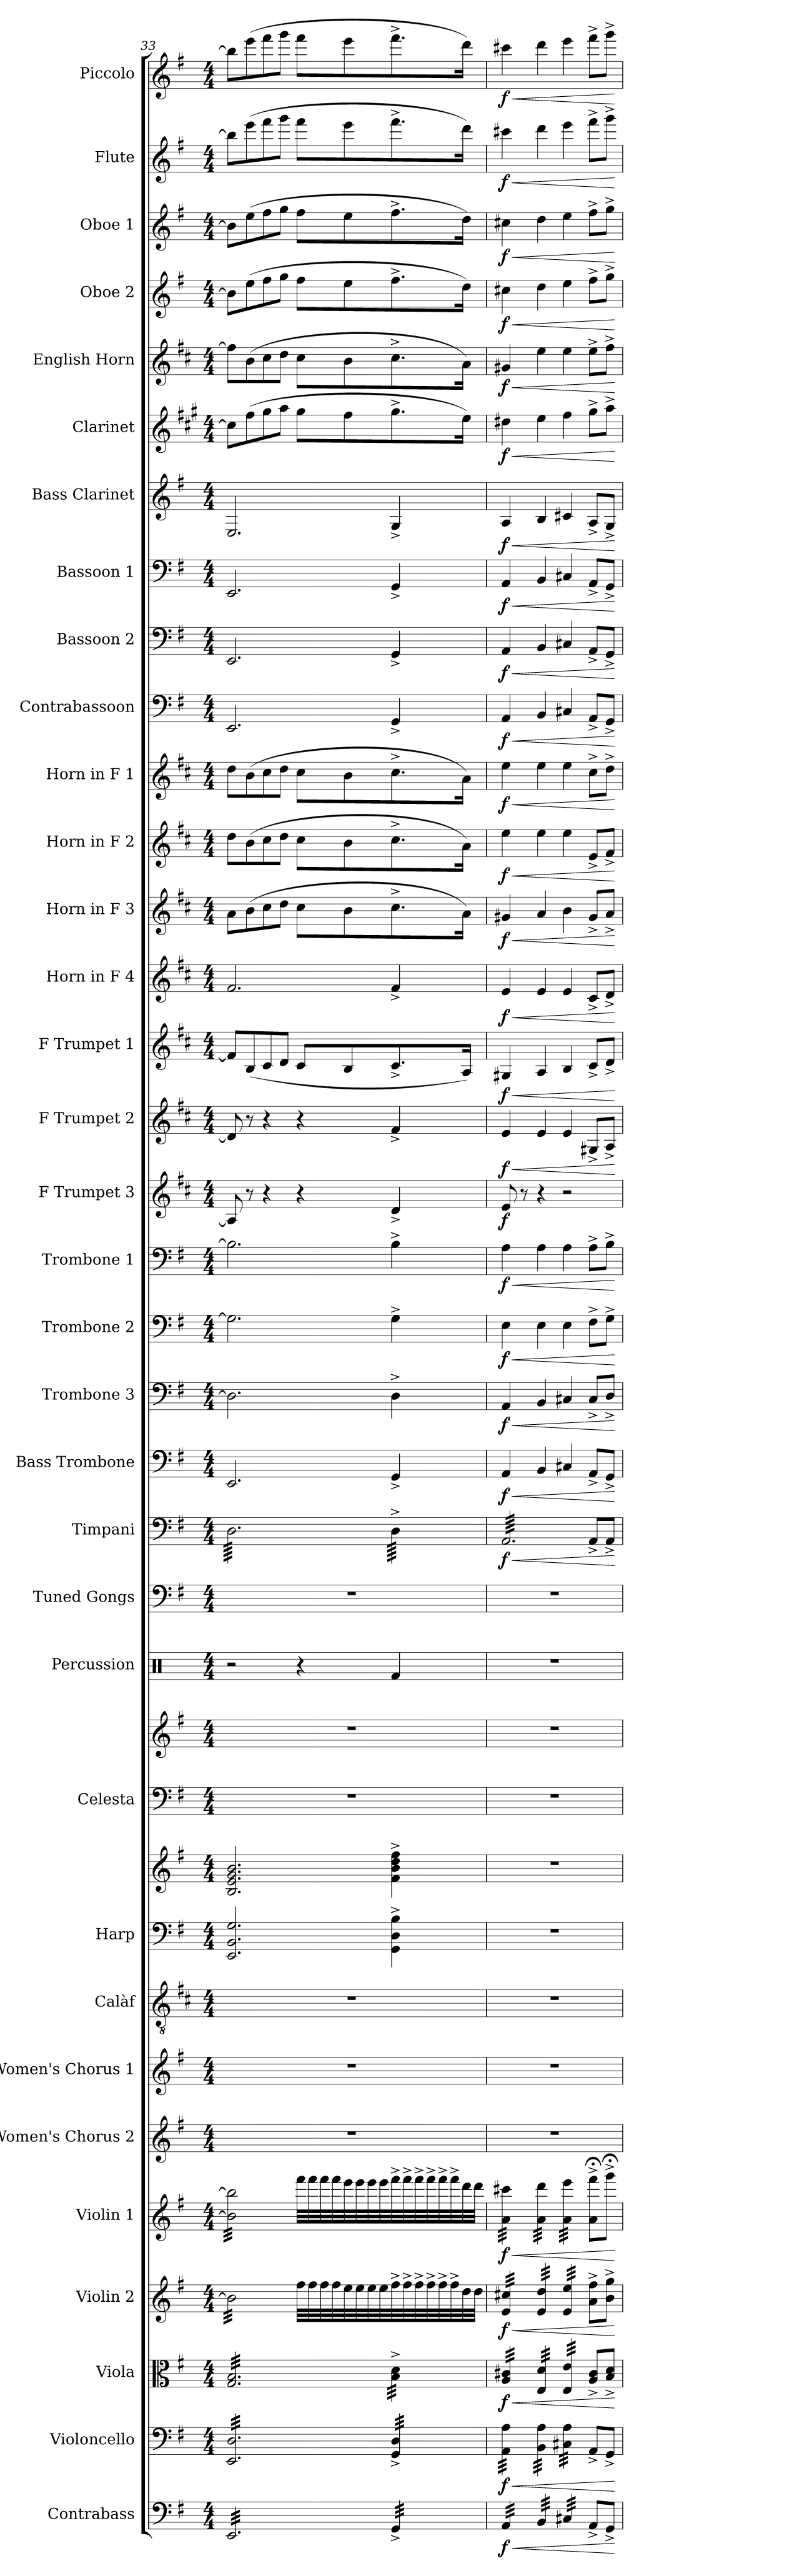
**kern	**dynam	**kern	**dynam	**kern	**dynam	**kern	**dynam	**kern	**dynam	**kern	**kern	**kern	**kern	**kern	**kern	**kern	**kern	**kern	**kern	**dynam	**kern	**dynam	**kern	**dynam	**kern	**dynam	**kern	**dynam	**kern	**dynam	**kern	**dynam	**kern	**dynam	**kern	**dynam	**kern	**dynam	**kern	**dynam	**kern	**dynam	**kern	**dynam	**kern	**dynam	**kern	**dynam	**kern	**dynam	**kern	**dynam	**kern	**dynam	**kern	**dynam	**kern	**dynam	**kern	**dynam	**kern	**dynam
*part34	*part34	*part33	*part33	*part32	*part32	*part31	*part31	*part30	*part30	*part29	*part28	*part27	*part26	*part26	*part25	*part25	*part24	*part23	*part22	*part22	*part21	*part21	*part20	*part20	*part19	*part19	*part18	*part18	*part17	*part17	*part16	*part16	*part15	*part15	*part14	*part14	*part13	*part13	*part12	*part12	*part11	*part11	*part10	*part10	*part9	*part9	*part8	*part8	*part7	*part7	*part6	*part6	*part5	*part5	*part4	*part4	*part3	*part3	*part2	*part2	*part1	*part1
*staff36	*staff36	*staff35	*staff35	*staff34	*staff34	*staff33	*staff33	*staff32	*staff32	*staff31	*staff30	*staff29	*staff28	*staff27	*staff26	*staff25	*staff24	*staff23	*staff22	*staff22	*staff21	*staff21	*staff20	*staff20	*staff19	*staff19	*staff18	*staff18	*staff17	*staff17	*staff16	*staff16	*staff15	*staff15	*staff14	*staff14	*staff13	*staff13	*staff12	*staff12	*staff11	*staff11	*staff10	*staff10	*staff9	*staff9	*staff8	*staff8	*staff7	*staff7	*staff6	*staff6	*staff5	*staff5	*staff4	*staff4	*staff3	*staff3	*staff2	*staff2	*staff1	*staff1
*I"Contrabass	*	*I"Violoncello	*	*I"Viola	*	*I"Violin 2	*	*I"Violin 1	*	*I"Women's Chorus 2	*I"Women's Chorus 1	*I"Calàf	*I"Harp	*	*I"Celesta	*	*I"Percussion	*I"Tuned Gongs	*I"Timpani	*	*I"Bass Trombone	*	*I"Trombone 3	*	*I"Trombone 2	*	*I"Trombone 1	*	*I"F Trumpet 3	*	*I"F Trumpet 2	*	*I"F Trumpet 1	*	*I"Horn in F 4	*	*I"Horn in F 3	*	*I"Horn in F 2	*	*I"Horn in F 1	*	*I"Contrabassoon	*	*I"Bassoon 2	*	*I"Bassoon 1	*	*I"Bass Clarinet	*	*I"Clarinet	*	*I"English Horn	*	*I"Oboe 2	*	*I"Oboe 1	*	*I"Flute	*	*I"Piccolo	*
*I'Cb.	*	*I'Vc.	*	*I'Vla.	*	*I'Vln. 2	*	*I'Vln. 1	*	*I'W. Ch. 2	*I'W. Ch. 1	*I'C.	*I'Hrp.	*	*I'Cel.	*	*I'Perc.	*I'Td. Gon.	*I'Timp.	*	*I'B. Tbn.	*	*I'Tbn. 3	*	*I'Tbn. 2	*	*I'Tbn. 1	*	*I'F Tpt. 3	*	*I'F Tpt. 2	*	*I'F Tpt. 1	*	*	*	*	*	*	*	*	*	*I'Cbsn.	*	*I'Bsn. 2	*	*I'Bsn. 1	*	*I'B. Cl.	*	*I'Cl.	*	*I'E. Hn.	*	*I'Ob. 2	*	*I'Ob. 1	*	*I'Fl.	*	*I'Picc.	*
*clefF4	*	*clefF4	*	*clefC3	*	*clefG2	*	*clefG2	*	*clefG2	*clefG2	*clefGv2	*clefF4	*clefG2	*clefF4	*clefG2	*clefX	*clefF4	*clefF4	*	*clefF4	*	*clefF4	*	*clefF4	*	*clefF4	*	*clefG2	*	*clefG2	*	*clefG2	*	*clefG2	*	*clefG2	*	*clefG2	*	*clefG2	*	*clefF4	*	*clefF4	*	*clefF4	*	*clefG2	*	*clefG2	*	*clefG2	*	*clefG2	*	*clefG2	*	*clefG2	*	*clefG2	*
*ITrd7c12	*	*	*	*	*	*	*	*	*	*	*	*ITrd4c7	*	*	*ITrd-7c-12	*ITrd-7c-12	*	*	*	*	*	*	*	*	*	*	*	*	*ITrd-3c-5	*	*ITrd-3c-5	*	*ITrd-3c-5	*	*ITrd4c7	*	*ITrd4c7	*	*ITrd4c7	*	*ITrd4c7	*	*ITrd7c12	*	*	*	*	*	*ITrd8c14	*	*ITrd1c2	*	*ITrd4c7	*	*	*	*	*	*	*	*ITrd-7c-12	*
*k[f#]	*	*k[f#]	*	*k[f#]	*	*k[f#]	*	*k[f#]	*	*k[f#]	*k[f#]	*k[f#]	*k[f#]	*k[f#]	*k[f#]	*k[f#]	*k[]	*k[f#]	*k[f#]	*	*k[f#]	*	*k[f#]	*	*k[f#]	*	*k[f#]	*	*k[f#]	*	*k[f#]	*	*k[f#]	*	*k[f#]	*	*k[f#]	*	*k[f#]	*	*k[f#]	*	*k[f#]	*	*k[f#]	*	*k[f#]	*	*k[f#]	*	*k[f#]	*	*k[f#]	*	*k[f#]	*	*k[f#]	*	*k[f#]	*	*k[f#]	*
*M4/4	*	*M4/4	*	*M4/4	*	*M4/4	*	*M4/4	*	*M4/4	*M4/4	*M4/4	*M4/4	*M4/4	*M4/4	*M4/4	*M4/4	*M4/4	*M4/4	*	*M4/4	*	*M4/4	*	*M4/4	*	*M4/4	*	*M4/4	*	*M4/4	*	*M4/4	*	*M4/4	*	*M4/4	*	*M4/4	*	*M4/4	*	*M4/4	*	*M4/4	*	*M4/4	*	*M4/4	*	*M4/4	*	*M4/4	*	*M4/4	*	*M4/4	*	*M4/4	*	*M4/4	*
=33	=33	=33	=33	=33	=33	=33	=33	=33	=33	=33	=33	=33	=33	=33	=33	=33	=33	=33	=33	=33	=33	=33	=33	=33	=33	=33	=33	=33	=33	=33	=33	=33	=33	=33	=33	=33	=33	=33	=33	=33	=33	=33	=33	=33	=33	=33	=33	=33	=33	=33	=33	=33	=33	=33	=33	=33	=33	=33	=33	=33	=33	=33
*tremolo	*	*	*	*	*	*	*	*	*	*	*	*	*	*	*	*	*	*	*	*	*	*	*	*	*	*	*	*	*	*	*	*	*	*	*	*	*	*	*	*	*	*	*	*	*	*	*	*	*	*	*	*	*	*	*	*	*	*	*	*	*	*
*	*	*tremolo	*	*	*	*	*	*	*	*	*	*	*	*	*	*	*	*	*	*	*	*	*	*	*	*	*	*	*	*	*	*	*	*	*	*	*	*	*	*	*	*	*	*	*	*	*	*	*	*	*	*	*	*	*	*	*	*	*	*	*	*
*	*	*	*	*tremolo	*	*	*	*	*	*	*	*	*	*	*	*	*	*	*	*	*	*	*	*	*	*	*	*	*	*	*	*	*	*	*	*	*	*	*	*	*	*	*	*	*	*	*	*	*	*	*	*	*	*	*	*	*	*	*	*	*	*
*	*	*	*	*	*	*tremolo	*	*	*	*	*	*	*	*	*	*	*	*	*	*	*	*	*	*	*	*	*	*	*	*	*	*	*	*	*	*	*	*	*	*	*	*	*	*	*	*	*	*	*	*	*	*	*	*	*	*	*	*	*	*	*	*
*	*	*	*	*	*	*	*	*tremolo	*	*	*	*	*	*	*	*	*	*	*	*	*	*	*	*	*	*	*	*	*	*	*	*	*	*	*	*	*	*	*	*	*	*	*	*	*	*	*	*	*	*	*	*	*	*	*	*	*	*	*	*	*	*
*	*	*	*	*	*	*	*	*	*	*	*	*	*	*	*	*	*	*	*tremolo	*	*	*	*	*	*	*	*	*	*	*	*	*	*	*	*	*	*	*	*	*	*	*	*	*	*	*	*	*	*	*	*	*	*	*	*	*	*	*	*	*	*	*
32EEE/LLL	.	32EE/ 32D/LLL	.	32G/ 32B/LLL	.	32b\]LLL	.	32b\] 32bb\]LLL	.	1r	1r	1r	2.EE/ 2.BB/ 2.G/	2.B/ 2.e/ 2.g/ 2.b/	1r	1r	2r	1r	64D\LLLL	.	2.EE/	.	2.D\]	.	2.G\]	.	2.B\]	.	8d/]	.	8g/]	.	8b/L]	.	2.B/	.	8d\L	.	8g\L	.	8g\L	.	2.EEE/	.	2.EE/	.	2.EE/	.	2.EE/	.	8b\L]	.	8b\L]	.	8b\L]	.	8b\L]	.	8bb\L]	.	8bbb\L]	.
.	.	.	.	.	.	.	.	.	.	.	.	.	.	.	.	.	.	.	64D\	.	.	.	.	.	.	.	.	.	.	.	.	.	.	.	.	.	.	.	.	.	.	.	.	.	.	.	.	.	.	.	.	.	.	.	.	.	.	.	.	.	.	.
32EEE/	.	32EE/ 32D/	.	32G/ 32B/	.	32b\	.	32b\ 32bb\	.	.	.	.	.	.	.	.	.	.	64D\	.	.	.	.	.	.	.	.	.	.	.	.	.	.	.	.	.	.	.	.	.	.	.	.	.	.	.	.	.	.	.	.	.	.	.	.	.	.	.	.	.	.	.
.	.	.	.	.	.	.	.	.	.	.	.	.	.	.	.	.	.	.	64D\	.	.	.	.	.	.	.	.	.	.	.	.	.	.	.	.	.	.	.	.	.	.	.	.	.	.	.	.	.	.	.	.	.	.	.	.	.	.	.	.	.	.	.
32EEE/	.	32EE/ 32D/	.	32G/ 32B/	.	32b\	.	32b\ 32bb\	.	.	.	.	.	.	.	.	.	.	64D\	.	.	.	.	.	.	.	.	.	.	.	.	.	.	.	.	.	.	.	.	.	.	.	.	.	.	.	.	.	.	.	.	.	.	.	.	.	.	.	.	.	.	.
.	.	.	.	.	.	.	.	.	.	.	.	.	.	.	.	.	.	.	64D\	.	.	.	.	.	.	.	.	.	.	.	.	.	.	.	.	.	.	.	.	.	.	.	.	.	.	.	.	.	.	.	.	.	.	.	.	.	.	.	.	.	.	.
32EEE/	.	32EE/ 32D/	.	32G/ 32B/	.	32b\	.	32b\ 32bb\	.	.	.	.	.	.	.	.	.	.	64D\	.	.	.	.	.	.	.	.	.	.	.	.	.	.	.	.	.	.	.	.	.	.	.	.	.	.	.	.	.	.	.	.	.	.	.	.	.	.	.	.	.	.	.
.	.	.	.	.	.	.	.	.	.	.	.	.	.	.	.	.	.	.	64D\	.	.	.	.	.	.	.	.	.	.	.	.	.	.	.	.	.	.	.	.	.	.	.	.	.	.	.	.	.	.	.	.	.	.	.	.	.	.	.	.	.	.	.
32EEE/	.	32EE/ 32D/	.	32G/ 32B/	.	32ee\	.	32eee\	.	.	.	.	.	.	.	.	.	.	64D\	.	.	.	.	.	.	.	.	.	8r	.	8r	.	(<8e/	.	.	.	(>8e\	.	(>8e\	.	(>8e\	.	.	.	.	.	.	.	.	.	(>8ee\	.	(>8e\	.	(>8ee\	.	(>8ee\	.	(>8eee\	.	(>8eeee\	.
.	.	.	.	.	.	.	.	.	.	.	.	.	.	.	.	.	.	.	64D\	.	.	.	.	.	.	.	.	.	.	.	.	.	.	.	.	.	.	.	.	.	.	.	.	.	.	.	.	.	.	.	.	.	.	.	.	.	.	.	.	.	.	.
32EEE/	.	32EE/ 32D/	.	32G/ 32B/	.	32ee\	.	32eee\	.	.	.	.	.	.	.	.	.	.	64D\	.	.	.	.	.	.	.	.	.	.	.	.	.	.	.	.	.	.	.	.	.	.	.	.	.	.	.	.	.	.	.	.	.	.	.	.	.	.	.	.	.	.	.
.	.	.	.	.	.	.	.	.	.	.	.	.	.	.	.	.	.	.	64D\	.	.	.	.	.	.	.	.	.	.	.	.	.	.	.	.	.	.	.	.	.	.	.	.	.	.	.	.	.	.	.	.	.	.	.	.	.	.	.	.	.	.	.
32EEE/	.	32EE/ 32D/	.	32G/ 32B/	.	32ee\	.	32eee\	.	.	.	.	.	.	.	.	.	.	64D\	.	.	.	.	.	.	.	.	.	.	.	.	.	.	.	.	.	.	.	.	.	.	.	.	.	.	.	.	.	.	.	.	.	.	.	.	.	.	.	.	.	.	.
.	.	.	.	.	.	.	.	.	.	.	.	.	.	.	.	.	.	.	64D\	.	.	.	.	.	.	.	.	.	.	.	.	.	.	.	.	.	.	.	.	.	.	.	.	.	.	.	.	.	.	.	.	.	.	.	.	.	.	.	.	.	.	.
32EEE/	.	32EE/ 32D/	.	32G/ 32B/	.	32ee\	.	32eee\	.	.	.	.	.	.	.	.	.	.	64D\	.	.	.	.	.	.	.	.	.	.	.	.	.	.	.	.	.	.	.	.	.	.	.	.	.	.	.	.	.	.	.	.	.	.	.	.	.	.	.	.	.	.	.
.	.	.	.	.	.	.	.	.	.	.	.	.	.	.	.	.	.	.	64D\	.	.	.	.	.	.	.	.	.	.	.	.	.	.	.	.	.	.	.	.	.	.	.	.	.	.	.	.	.	.	.	.	.	.	.	.	.	.	.	.	.	.	.
32EEE/	.	32EE/ 32D/	.	32G/ 32B/	.	32ff#\	.	32fff#\	.	.	.	.	.	.	.	.	.	.	64D\	.	.	.	.	.	.	.	.	.	4r	.	4r	.	8f#/	.	.	.	8f#\	.	8f#\	.	8f#\	.	.	.	.	.	.	.	.	.	8ff#\	.	8f#\	.	8ff#\	.	8ff#\	.	8fff#\	.	8ffff#\	.
.	.	.	.	.	.	.	.	.	.	.	.	.	.	.	.	.	.	.	64D\	.	.	.	.	.	.	.	.	.	.	.	.	.	.	.	.	.	.	.	.	.	.	.	.	.	.	.	.	.	.	.	.	.	.	.	.	.	.	.	.	.	.	.
32EEE/	.	32EE/ 32D/	.	32G/ 32B/	.	32ff#\	.	32fff#\	.	.	.	.	.	.	.	.	.	.	64D\	.	.	.	.	.	.	.	.	.	.	.	.	.	.	.	.	.	.	.	.	.	.	.	.	.	.	.	.	.	.	.	.	.	.	.	.	.	.	.	.	.	.	.
.	.	.	.	.	.	.	.	.	.	.	.	.	.	.	.	.	.	.	64D\	.	.	.	.	.	.	.	.	.	.	.	.	.	.	.	.	.	.	.	.	.	.	.	.	.	.	.	.	.	.	.	.	.	.	.	.	.	.	.	.	.	.	.
32EEE/	.	32EE/ 32D/	.	32G/ 32B/	.	32ff#\	.	32fff#\	.	.	.	.	.	.	.	.	.	.	64D\	.	.	.	.	.	.	.	.	.	.	.	.	.	.	.	.	.	.	.	.	.	.	.	.	.	.	.	.	.	.	.	.	.	.	.	.	.	.	.	.	.	.	.
.	.	.	.	.	.	.	.	.	.	.	.	.	.	.	.	.	.	.	64D\	.	.	.	.	.	.	.	.	.	.	.	.	.	.	.	.	.	.	.	.	.	.	.	.	.	.	.	.	.	.	.	.	.	.	.	.	.	.	.	.	.	.	.
32EEE/	.	32EE/ 32D/	.	32G/ 32B/	.	32ff#\	.	32fff#\	.	.	.	.	.	.	.	.	.	.	64D\	.	.	.	.	.	.	.	.	.	.	.	.	.	.	.	.	.	.	.	.	.	.	.	.	.	.	.	.	.	.	.	.	.	.	.	.	.	.	.	.	.	.	.
.	.	.	.	.	.	.	.	.	.	.	.	.	.	.	.	.	.	.	64D\	.	.	.	.	.	.	.	.	.	.	.	.	.	.	.	.	.	.	.	.	.	.	.	.	.	.	.	.	.	.	.	.	.	.	.	.	.	.	.	.	.	.	.
32EEE/	.	32EE/ 32D/	.	32G/ 32B/	.	32gg\	.	32ggg\	.	.	.	.	.	.	.	.	.	.	64D\	.	.	.	.	.	.	.	.	.	.	.	.	.	8g/J	.	.	.	8g\J	.	8g\J	.	8g\J	.	.	.	.	.	.	.	.	.	8gg\J	.	8g\J	.	8gg\J	.	8gg\J	.	8ggg\J	.	8gggg\J	.
.	.	.	.	.	.	.	.	.	.	.	.	.	.	.	.	.	.	.	64D\	.	.	.	.	.	.	.	.	.	.	.	.	.	.	.	.	.	.	.	.	.	.	.	.	.	.	.	.	.	.	.	.	.	.	.	.	.	.	.	.	.	.	.
32EEE/	.	32EE/ 32D/	.	32G/ 32B/	.	32gg\	.	32ggg\	.	.	.	.	.	.	.	.	.	.	64D\	.	.	.	.	.	.	.	.	.	.	.	.	.	.	.	.	.	.	.	.	.	.	.	.	.	.	.	.	.	.	.	.	.	.	.	.	.	.	.	.	.	.	.
.	.	.	.	.	.	.	.	.	.	.	.	.	.	.	.	.	.	.	64D\	.	.	.	.	.	.	.	.	.	.	.	.	.	.	.	.	.	.	.	.	.	.	.	.	.	.	.	.	.	.	.	.	.	.	.	.	.	.	.	.	.	.	.
32EEE/	.	32EE/ 32D/	.	32G/ 32B/	.	32gg\	.	32ggg\	.	.	.	.	.	.	.	.	.	.	64D\	.	.	.	.	.	.	.	.	.	.	.	.	.	.	.	.	.	.	.	.	.	.	.	.	.	.	.	.	.	.	.	.	.	.	.	.	.	.	.	.	.	.	.
.	.	.	.	.	.	.	.	.	.	.	.	.	.	.	.	.	.	.	64D\	.	.	.	.	.	.	.	.	.	.	.	.	.	.	.	.	.	.	.	.	.	.	.	.	.	.	.	.	.	.	.	.	.	.	.	.	.	.	.	.	.	.	.
32EEE/	.	32EE/ 32D/	.	32G/ 32B/	.	32gg\JJJ	.	32ggg\JJJ	.	.	.	.	.	.	.	.	.	.	64D\	.	.	.	.	.	.	.	.	.	.	.	.	.	.	.	.	.	.	.	.	.	.	.	.	.	.	.	.	.	.	.	.	.	.	.	.	.	.	.	.	.	.	.
.	.	.	.	.	.	.	.	.	.	.	.	.	.	.	.	.	.	.	64D\	.	.	.	.	.	.	.	.	.	.	.	.	.	.	.	.	.	.	.	.	.	.	.	.	.	.	.	.	.	.	.	.	.	.	.	.	.	.	.	.	.	.	.
32EEE/	.	32EE/ 32D/	.	32G/ 32B/	.	32ff#\LLL	.	32fff#\LLL	.	.	.	.	.	.	.	.	4r	.	64D\	.	.	.	.	.	.	.	.	.	4r	.	4r	.	8f#/L	.	.	.	8f#\L	.	8f#\L	.	8f#\L	.	.	.	.	.	.	.	.	.	8ff#\L	.	8f#\L	.	8ff#\L	.	8ff#\L	.	8fff#\L	.	8ffff#\L	.
.	.	.	.	.	.	.	.	.	.	.	.	.	.	.	.	.	.	.	64D\	.	.	.	.	.	.	.	.	.	.	.	.	.	.	.	.	.	.	.	.	.	.	.	.	.	.	.	.	.	.	.	.	.	.	.	.	.	.	.	.	.	.	.
32EEE/	.	32EE/ 32D/	.	32G/ 32B/	.	32ff#\	.	32fff#\	.	.	.	.	.	.	.	.	.	.	64D\	.	.	.	.	.	.	.	.	.	.	.	.	.	.	.	.	.	.	.	.	.	.	.	.	.	.	.	.	.	.	.	.	.	.	.	.	.	.	.	.	.	.	.
.	.	.	.	.	.	.	.	.	.	.	.	.	.	.	.	.	.	.	64D\	.	.	.	.	.	.	.	.	.	.	.	.	.	.	.	.	.	.	.	.	.	.	.	.	.	.	.	.	.	.	.	.	.	.	.	.	.	.	.	.	.	.	.
32EEE/	.	32EE/ 32D/	.	32G/ 32B/	.	32ff#\	.	32fff#\	.	.	.	.	.	.	.	.	.	.	64D\	.	.	.	.	.	.	.	.	.	.	.	.	.	.	.	.	.	.	.	.	.	.	.	.	.	.	.	.	.	.	.	.	.	.	.	.	.	.	.	.	.	.	.
.	.	.	.	.	.	.	.	.	.	.	.	.	.	.	.	.	.	.	64D\	.	.	.	.	.	.	.	.	.	.	.	.	.	.	.	.	.	.	.	.	.	.	.	.	.	.	.	.	.	.	.	.	.	.	.	.	.	.	.	.	.	.	.
32EEE/	.	32EE/ 32D/	.	32G/ 32B/	.	32ff#\	.	32fff#\	.	.	.	.	.	.	.	.	.	.	64D\	.	.	.	.	.	.	.	.	.	.	.	.	.	.	.	.	.	.	.	.	.	.	.	.	.	.	.	.	.	.	.	.	.	.	.	.	.	.	.	.	.	.	.
.	.	.	.	.	.	.	.	.	.	.	.	.	.	.	.	.	.	.	64D\	.	.	.	.	.	.	.	.	.	.	.	.	.	.	.	.	.	.	.	.	.	.	.	.	.	.	.	.	.	.	.	.	.	.	.	.	.	.	.	.	.	.	.
32EEE/	.	32EE/ 32D/	.	32G/ 32B/	.	32ee\	.	32eee\	.	.	.	.	.	.	.	.	.	.	64D\	.	.	.	.	.	.	.	.	.	.	.	.	.	8e/	.	.	.	8e\	.	8e\	.	8e\	.	.	.	.	.	.	.	.	.	8ee\	.	8e\	.	8ee\	.	8ee\	.	8eee\	.	8eeee\	.
.	.	.	.	.	.	.	.	.	.	.	.	.	.	.	.	.	.	.	64D\	.	.	.	.	.	.	.	.	.	.	.	.	.	.	.	.	.	.	.	.	.	.	.	.	.	.	.	.	.	.	.	.	.	.	.	.	.	.	.	.	.	.	.
32EEE/	.	32EE/ 32D/	.	32G/ 32B/	.	32ee\	.	32eee\	.	.	.	.	.	.	.	.	.	.	64D\	.	.	.	.	.	.	.	.	.	.	.	.	.	.	.	.	.	.	.	.	.	.	.	.	.	.	.	.	.	.	.	.	.	.	.	.	.	.	.	.	.	.	.
.	.	.	.	.	.	.	.	.	.	.	.	.	.	.	.	.	.	.	64D\	.	.	.	.	.	.	.	.	.	.	.	.	.	.	.	.	.	.	.	.	.	.	.	.	.	.	.	.	.	.	.	.	.	.	.	.	.	.	.	.	.	.	.
32EEE/	.	32EE/ 32D/	.	32G/ 32B/	.	32ee\	.	32eee\	.	.	.	.	.	.	.	.	.	.	64D\	.	.	.	.	.	.	.	.	.	.	.	.	.	.	.	.	.	.	.	.	.	.	.	.	.	.	.	.	.	.	.	.	.	.	.	.	.	.	.	.	.	.	.
.	.	.	.	.	.	.	.	.	.	.	.	.	.	.	.	.	.	.	64D\	.	.	.	.	.	.	.	.	.	.	.	.	.	.	.	.	.	.	.	.	.	.	.	.	.	.	.	.	.	.	.	.	.	.	.	.	.	.	.	.	.	.	.
32EEE/JJJ	.	32EE/ 32D/JJJ	.	32G/ 32B/JJJ	.	32ee\	.	32eee\	.	.	.	.	.	.	.	.	.	.	64D\	.	.	.	.	.	.	.	.	.	.	.	.	.	.	.	.	.	.	.	.	.	.	.	.	.	.	.	.	.	.	.	.	.	.	.	.	.	.	.	.	.	.	.
.	.	.	.	.	.	.	.	.	.	.	.	.	.	.	.	.	.	.	64D\JJJJ	.	.	.	.	.	.	.	.	.	.	.	.	.	.	.	.	.	.	.	.	.	.	.	.	.	.	.	.	.	.	.	.	.	.	.	.	.	.	.	.	.	.	.
32GGG^/LLL	.	32GG/^ 32D/^LLL	.	32B\^ 32d\^LLL	.	32ff#^\LLL	.	32fff#^\LLL	.	.	.	.	4GG\^ 4D\^ 4B\^	4f#\^ 4b\^ 4dd\^ 4ff#\^	.	.	4Rf/	.	64D^\LLLL	.	4GG^/	.	4D^\	.	4G^\	.	4B^\	.	4g^/	.	4b^/	.	8.f#^/	.	4B^/	.	8.f#^\	.	8.f#^\	.	8.f#^\	.	4GGG^/	.	4GG^/	.	4GG^/	.	4GG^/	.	8.ff#^\	.	8.f#^\	.	8.ff#^\	.	8.ff#^\	.	8.fff#^\	.	8.ffff#^\	.
.	.	.	.	.	.	.	.	.	.	.	.	.	.	.	.	.	.	.	64D^\	.	.	.	.	.	.	.	.	.	.	.	.	.	.	.	.	.	.	.	.	.	.	.	.	.	.	.	.	.	.	.	.	.	.	.	.	.	.	.	.	.	.	.
32GGG^/	.	32GG/^ 32D/^	.	32B\^ 32d\^	.	32ff#^\	.	32fff#^\	.	.	.	.	.	.	.	.	.	.	64D^\	.	.	.	.	.	.	.	.	.	.	.	.	.	.	.	.	.	.	.	.	.	.	.	.	.	.	.	.	.	.	.	.	.	.	.	.	.	.	.	.	.	.	.
.	.	.	.	.	.	.	.	.	.	.	.	.	.	.	.	.	.	.	64D^\	.	.	.	.	.	.	.	.	.	.	.	.	.	.	.	.	.	.	.	.	.	.	.	.	.	.	.	.	.	.	.	.	.	.	.	.	.	.	.	.	.	.	.
32GGG^/	.	32GG/^ 32D/^	.	32B\^ 32d\^	.	32ff#^\	.	32fff#^\	.	.	.	.	.	.	.	.	.	.	64D^\	.	.	.	.	.	.	.	.	.	.	.	.	.	.	.	.	.	.	.	.	.	.	.	.	.	.	.	.	.	.	.	.	.	.	.	.	.	.	.	.	.	.	.
.	.	.	.	.	.	.	.	.	.	.	.	.	.	.	.	.	.	.	64D^\	.	.	.	.	.	.	.	.	.	.	.	.	.	.	.	.	.	.	.	.	.	.	.	.	.	.	.	.	.	.	.	.	.	.	.	.	.	.	.	.	.	.	.
32GGG^/	.	32GG/^ 32D/^	.	32B\^ 32d\^	.	32ff#^\	.	32fff#^\	.	.	.	.	.	.	.	.	.	.	64D^\	.	.	.	.	.	.	.	.	.	.	.	.	.	.	.	.	.	.	.	.	.	.	.	.	.	.	.	.	.	.	.	.	.	.	.	.	.	.	.	.	.	.	.
.	.	.	.	.	.	.	.	.	.	.	.	.	.	.	.	.	.	.	64D^\	.	.	.	.	.	.	.	.	.	.	.	.	.	.	.	.	.	.	.	.	.	.	.	.	.	.	.	.	.	.	.	.	.	.	.	.	.	.	.	.	.	.	.
32GGG^/	.	32GG/^ 32D/^	.	32B\^ 32d\^	.	32ff#^\	.	32fff#^\	.	.	.	.	.	.	.	.	.	.	64D^\	.	.	.	.	.	.	.	.	.	.	.	.	.	.	.	.	.	.	.	.	.	.	.	.	.	.	.	.	.	.	.	.	.	.	.	.	.	.	.	.	.	.	.
.	.	.	.	.	.	.	.	.	.	.	.	.	.	.	.	.	.	.	64D^\	.	.	.	.	.	.	.	.	.	.	.	.	.	.	.	.	.	.	.	.	.	.	.	.	.	.	.	.	.	.	.	.	.	.	.	.	.	.	.	.	.	.	.
32GGG^/	.	32GG/^ 32D/^	.	32B\^ 32d\^	.	32ff#^\JJJ	.	32fff#^\JJJ	.	.	.	.	.	.	.	.	.	.	64D^\	.	.	.	.	.	.	.	.	.	.	.	.	.	.	.	.	.	.	.	.	.	.	.	.	.	.	.	.	.	.	.	.	.	.	.	.	.	.	.	.	.	.	.
.	.	.	.	.	.	.	.	.	.	.	.	.	.	.	.	.	.	.	64D^\	.	.	.	.	.	.	.	.	.	.	.	.	.	.	.	.	.	.	.	.	.	.	.	.	.	.	.	.	.	.	.	.	.	.	.	.	.	.	.	.	.	.	.
32GGG^/	.	32GG/^ 32D/^	.	32B\^ 32d\^	.	32dd\	.	32ddd\	.	.	.	.	.	.	.	.	.	.	64D^\	.	.	.	.	.	.	.	.	.	.	.	.	.	16d/Jk)	.	.	.	16d\Jk)	.	16d\Jk)	.	16d\Jk)	.	.	.	.	.	.	.	.	.	16dd\Jk)	.	16d\Jk)	.	16dd\Jk)	.	16dd\Jk)	.	16ddd\Jk)	.	16dddd\Jk)	.
.	.	.	.	.	.	.	.	.	.	.	.	.	.	.	.	.	.	.	64D^\	.	.	.	.	.	.	.	.	.	.	.	.	.	.	.	.	.	.	.	.	.	.	.	.	.	.	.	.	.	.	.	.	.	.	.	.	.	.	.	.	.	.	.
32GGG^/JJJ	.	32GG/^ 32D/^JJJ	.	32B\^ 32d\^JJJ	.	32dd\JJJ	.	32ddd\JJJ	.	.	.	.	.	.	.	.	.	.	64D^\	.	.	.	.	.	.	.	.	.	.	.	.	.	.	.	.	.	.	.	.	.	.	.	.	.	.	.	.	.	.	.	.	.	.	.	.	.	.	.	.	.	.	.
.	.	.	.	.	.	.	.	.	.	.	.	.	.	.	.	.	.	.	64D^\JJJJ	.	.	.	.	.	.	.	.	.	.	.	.	.	.	.	.	.	.	.	.	.	.	.	.	.	.	.	.	.	.	.	.	.	.	.	.	.	.	.	.	.	.	.
=34	=34	=34	=34	=34	=34	=34	=34	=34	=34	=34	=34	=34	=34	=34	=34	=34	=34	=34	=34	=34	=34	=34	=34	=34	=34	=34	=34	=34	=34	=34	=34	=34	=34	=34	=34	=34	=34	=34	=34	=34	=34	=34	=34	=34	=34	=34	=34	=34	=34	=34	=34	=34	=34	=34	=34	=34	=34	=34	=34	=34	=34	=34
!	!LO:HP:b	!	!LO:HP:b	!	!LO:HP:b	!	!LO:HP:b	!	!LO:HP:b	!	!	!	!	!	!	!	!	!	!	!LO:HP:b	!	!LO:HP:b	!	!LO:HP:b	!	!LO:HP:b	!	!LO:HP:b	!	!	!	!LO:HP:b	!	!LO:HP:b	!	!LO:HP:b	!	!LO:HP:b	!	!LO:HP:b	!	!LO:HP:b	!	!LO:HP:b	!	!LO:HP:b	!	!LO:HP:b	!	!LO:HP:b	!	!LO:HP:b	!	!LO:HP:b	!	!LO:HP:b	!	!LO:HP:b	!	!LO:HP:b	!	!LO:HP:b
!	!LO:DY:n=1:b	!	!LO:DY:n=1:b	!	!LO:DY:n=1:b	!	!LO:DY:n=1:b	!	!LO:DY:n=1:b	!	!	!	!	!	!	!	!	!	!	!LO:DY:n=1:b	!	!LO:DY:n=1:b	!	!LO:DY:n=1:b	!	!LO:DY:n=1:b	!	!LO:DY:n=1:b	!	!LO:DY:b	!	!LO:DY:n=1:b	!	!LO:DY:n=1:b	!	!LO:DY:n=1:b	!	!LO:DY:n=1:b	!	!LO:DY:n=1:b	!	!LO:DY:n=1:b	!	!LO:DY:n=1:b	!	!LO:DY:n=1:b	!	!LO:DY:n=1:b	!	!LO:DY:n=1:b	!	!LO:DY:n=1:b	!	!LO:DY:n=1:b	!	!LO:DY:n=1:b	!	!LO:DY:n=1:b	!	!LO:DY:n=1:b	!	!LO:DY:n=1:b
32AAA/LLL	< f	32AA\ 32A\LLL	< f	32A/ 32c#X/LLL	< f	32e/ 32cc#X/LLL	< f	32a\ 32ccc#X\LLL	< f	1r	1r	1r	1r	1r	1r	1r	1r	1r	64AA/LLLL	< f	4AA/	< f	4AA/	< f	4E\	< f	4A\	< f	8a/	f	4a/	< f	4c#X/	< f	4A/	< f	4c#X/	< f	4a\	< f	4a\	< f	4AAA/	< f	4AA/	< f	4AA/	< f	4AA/	< f	4cc#X\	< f	4c#X/	< f	4cc#X\	< f	4cc#X\	< f	4ccc#X\	< f	4cccc#X\	< f
.	.	.	.	.	.	.	.	.	.	.	.	.	.	.	.	.	.	.	64AA/	.	.	.	.	.	.	.	.	.	.	.	.	.	.	.	.	.	.	.	.	.	.	.	.	.	.	.	.	.	.	.	.	.	.	.	.	.	.	.	.	.	.	.
32AAA/	.	32AA\ 32A\	.	32A/ 32c#X/	.	32e/ 32cc#X/	.	32a\ 32ccc#X\	.	.	.	.	.	.	.	.	.	.	64AA/	.	.	.	.	.	.	.	.	.	.	.	.	.	.	.	.	.	.	.	.	.	.	.	.	.	.	.	.	.	.	.	.	.	.	.	.	.	.	.	.	.	.	.
.	.	.	.	.	.	.	.	.	.	.	.	.	.	.	.	.	.	.	64AA/	.	.	.	.	.	.	.	.	.	.	.	.	.	.	.	.	.	.	.	.	.	.	.	.	.	.	.	.	.	.	.	.	.	.	.	.	.	.	.	.	.	.	.
32AAA/	.	32AA\ 32A\	.	32A/ 32c#X/	.	32e/ 32cc#X/	.	32a\ 32ccc#X\	.	.	.	.	.	.	.	.	.	.	64AA/	.	.	.	.	.	.	.	.	.	.	.	.	.	.	.	.	.	.	.	.	.	.	.	.	.	.	.	.	.	.	.	.	.	.	.	.	.	.	.	.	.	.	.
.	.	.	.	.	.	.	.	.	.	.	.	.	.	.	.	.	.	.	64AA/	.	.	.	.	.	.	.	.	.	.	.	.	.	.	.	.	.	.	.	.	.	.	.	.	.	.	.	.	.	.	.	.	.	.	.	.	.	.	.	.	.	.	.
32AAA/	.	32AA\ 32A\	.	32A/ 32c#X/	.	32e/ 32cc#X/	.	32a\ 32ccc#X\	.	.	.	.	.	.	.	.	.	.	64AA/	.	.	.	.	.	.	.	.	.	.	.	.	.	.	.	.	.	.	.	.	.	.	.	.	.	.	.	.	.	.	.	.	.	.	.	.	.	.	.	.	.	.	.
.	.	.	.	.	.	.	.	.	.	.	.	.	.	.	.	.	.	.	64AA/	.	.	.	.	.	.	.	.	.	.	.	.	.	.	.	.	.	.	.	.	.	.	.	.	.	.	.	.	.	.	.	.	.	.	.	.	.	.	.	.	.	.	.
32AAA/	.	32AA\ 32A\	.	32A/ 32c#X/	.	32e/ 32cc#X/	.	32a\ 32ccc#X\	.	.	.	.	.	.	.	.	.	.	64AA/	.	.	.	.	.	.	.	.	.	8r	.	.	.	.	.	.	.	.	.	.	.	.	.	.	.	.	.	.	.	.	.	.	.	.	.	.	.	.	.	.	.	.	.
.	.	.	.	.	.	.	.	.	.	.	.	.	.	.	.	.	.	.	64AA/	.	.	.	.	.	.	.	.	.	.	.	.	.	.	.	.	.	.	.	.	.	.	.	.	.	.	.	.	.	.	.	.	.	.	.	.	.	.	.	.	.	.	.
32AAA/	.	32AA\ 32A\	.	32A/ 32c#X/	.	32e/ 32cc#X/	.	32a\ 32ccc#X\	.	.	.	.	.	.	.	.	.	.	64AA/	.	.	.	.	.	.	.	.	.	.	.	.	.	.	.	.	.	.	.	.	.	.	.	.	.	.	.	.	.	.	.	.	.	.	.	.	.	.	.	.	.	.	.
.	.	.	.	.	.	.	.	.	.	.	.	.	.	.	.	.	.	.	64AA/	.	.	.	.	.	.	.	.	.	.	.	.	.	.	.	.	.	.	.	.	.	.	.	.	.	.	.	.	.	.	.	.	.	.	.	.	.	.	.	.	.	.	.
32AAA/	.	32AA\ 32A\	.	32A/ 32c#X/	.	32e/ 32cc#X/	.	32a\ 32ccc#X\	.	.	.	.	.	.	.	.	.	.	64AA/	.	.	.	.	.	.	.	.	.	.	.	.	.	.	.	.	.	.	.	.	.	.	.	.	.	.	.	.	.	.	.	.	.	.	.	.	.	.	.	.	.	.	.
.	.	.	.	.	.	.	.	.	.	.	.	.	.	.	.	.	.	.	64AA/	.	.	.	.	.	.	.	.	.	.	.	.	.	.	.	.	.	.	.	.	.	.	.	.	.	.	.	.	.	.	.	.	.	.	.	.	.	.	.	.	.	.	.
32AAA/JJJ	.	32AA\ 32A\JJJ	.	32A/ 32c#X/JJJ	.	32e/ 32cc#X/JJJ	.	32a\ 32ccc#X\JJJ	.	.	.	.	.	.	.	.	.	.	64AA/	.	.	.	.	.	.	.	.	.	.	.	.	.	.	.	.	.	.	.	.	.	.	.	.	.	.	.	.	.	.	.	.	.	.	.	.	.	.	.	.	.	.	.
.	.	.	.	.	.	.	.	.	.	.	.	.	.	.	.	.	.	.	64AA/	.	.	.	.	.	.	.	.	.	.	.	.	.	.	.	.	.	.	.	.	.	.	.	.	.	.	.	.	.	.	.	.	.	.	.	.	.	.	.	.	.	.	.
32BBB/LLL	.	32BB\ 32A\LLL	.	32E/ 32d/LLL	.	32e/ 32dd/LLL	.	32a\ 32ddd\LLL	.	.	.	.	.	.	.	.	.	.	64AA/	.	4BB/	.	4BB/	.	4E\	.	4A\	.	4r	.	4a/	.	4d/	.	4A/	.	4d/	.	4a\	.	4a\	.	4BBB/	.	4BB/	.	4BB/	.	4BB/	.	4dd\	.	4a\	.	4dd\	.	4dd\	.	4ddd\	.	4dddd\	.
.	.	.	.	.	.	.	.	.	.	.	.	.	.	.	.	.	.	.	64AA/	.	.	.	.	.	.	.	.	.	.	.	.	.	.	.	.	.	.	.	.	.	.	.	.	.	.	.	.	.	.	.	.	.	.	.	.	.	.	.	.	.	.	.
32BBB/	.	32BB\ 32A\	.	32E/ 32d/	.	32e/ 32dd/	.	32a\ 32ddd\	.	.	.	.	.	.	.	.	.	.	64AA/	.	.	.	.	.	.	.	.	.	.	.	.	.	.	.	.	.	.	.	.	.	.	.	.	.	.	.	.	.	.	.	.	.	.	.	.	.	.	.	.	.	.	.
.	.	.	.	.	.	.	.	.	.	.	.	.	.	.	.	.	.	.	64AA/	.	.	.	.	.	.	.	.	.	.	.	.	.	.	.	.	.	.	.	.	.	.	.	.	.	.	.	.	.	.	.	.	.	.	.	.	.	.	.	.	.	.	.
32BBB/	.	32BB\ 32A\	.	32E/ 32d/	.	32e/ 32dd/	.	32a\ 32ddd\	.	.	.	.	.	.	.	.	.	.	64AA/	.	.	.	.	.	.	.	.	.	.	.	.	.	.	.	.	.	.	.	.	.	.	.	.	.	.	.	.	.	.	.	.	.	.	.	.	.	.	.	.	.	.	.
.	.	.	.	.	.	.	.	.	.	.	.	.	.	.	.	.	.	.	64AA/	.	.	.	.	.	.	.	.	.	.	.	.	.	.	.	.	.	.	.	.	.	.	.	.	.	.	.	.	.	.	.	.	.	.	.	.	.	.	.	.	.	.	.
32BBB/	.	32BB\ 32A\	.	32E/ 32d/	.	32e/ 32dd/	.	32a\ 32ddd\	.	.	.	.	.	.	.	.	.	.	64AA/	.	.	.	.	.	.	.	.	.	.	.	.	.	.	.	.	.	.	.	.	.	.	.	.	.	.	.	.	.	.	.	.	.	.	.	.	.	.	.	.	.	.	.
.	.	.	.	.	.	.	.	.	.	.	.	.	.	.	.	.	.	.	64AA/	.	.	.	.	.	.	.	.	.	.	.	.	.	.	.	.	.	.	.	.	.	.	.	.	.	.	.	.	.	.	.	.	.	.	.	.	.	.	.	.	.	.	.
32BBB/	.	32BB\ 32A\	.	32E/ 32d/	.	32e/ 32dd/	.	32a\ 32ddd\	.	.	.	.	.	.	.	.	.	.	64AA/	.	.	.	.	.	.	.	.	.	.	.	.	.	.	.	.	.	.	.	.	.	.	.	.	.	.	.	.	.	.	.	.	.	.	.	.	.	.	.	.	.	.	.
.	.	.	.	.	.	.	.	.	.	.	.	.	.	.	.	.	.	.	64AA/	.	.	.	.	.	.	.	.	.	.	.	.	.	.	.	.	.	.	.	.	.	.	.	.	.	.	.	.	.	.	.	.	.	.	.	.	.	.	.	.	.	.	.
32BBB/	.	32BB\ 32A\	.	32E/ 32d/	.	32e/ 32dd/	.	32a\ 32ddd\	.	.	.	.	.	.	.	.	.	.	64AA/	.	.	.	.	.	.	.	.	.	.	.	.	.	.	.	.	.	.	.	.	.	.	.	.	.	.	.	.	.	.	.	.	.	.	.	.	.	.	.	.	.	.	.
.	.	.	.	.	.	.	.	.	.	.	.	.	.	.	.	.	.	.	64AA/	.	.	.	.	.	.	.	.	.	.	.	.	.	.	.	.	.	.	.	.	.	.	.	.	.	.	.	.	.	.	.	.	.	.	.	.	.	.	.	.	.	.	.
32BBB/	.	32BB\ 32A\	.	32E/ 32d/	.	32e/ 32dd/	.	32a\ 32ddd\	.	.	.	.	.	.	.	.	.	.	64AA/	.	.	.	.	.	.	.	.	.	.	.	.	.	.	.	.	.	.	.	.	.	.	.	.	.	.	.	.	.	.	.	.	.	.	.	.	.	.	.	.	.	.	.
.	.	.	.	.	.	.	.	.	.	.	.	.	.	.	.	.	.	.	64AA/	.	.	.	.	.	.	.	.	.	.	.	.	.	.	.	.	.	.	.	.	.	.	.	.	.	.	.	.	.	.	.	.	.	.	.	.	.	.	.	.	.	.	.
32BBB/JJJ	.	32BB\ 32A\JJJ	.	32E/ 32d/JJJ	.	32e/ 32dd/JJJ	.	32a\ 32ddd\JJJ	.	.	.	.	.	.	.	.	.	.	64AA/	.	.	.	.	.	.	.	.	.	.	.	.	.	.	.	.	.	.	.	.	.	.	.	.	.	.	.	.	.	.	.	.	.	.	.	.	.	.	.	.	.	.	.
.	.	.	.	.	.	.	.	.	.	.	.	.	.	.	.	.	.	.	64AA/	.	.	.	.	.	.	.	.	.	.	.	.	.	.	.	.	.	.	.	.	.	.	.	.	.	.	.	.	.	.	.	.	.	.	.	.	.	.	.	.	.	.	.
32CC#X/LLL	.	32C#X\ 32A\LLL	.	32E/ 32e/LLL	.	32e/ 32ee/LLL	.	32a\ 32eee\LLL	.	.	.	.	.	.	.	.	.	.	64AA/	.	4C#X/	.	4C#X/	.	4E\	.	4A\	.	2r	.	4a/	.	4e/	.	4A/	.	4e\	.	4a\	.	4a\	.	4CC#X/	.	4C#X/	.	4C#X/	.	4C#X/	.	4ee\	.	4a\	.	4ee\	.	4ee\	.	4eee\	.	4eeee\	.
.	.	.	.	.	.	.	.	.	.	.	.	.	.	.	.	.	.	.	64AA/	.	.	.	.	.	.	.	.	.	.	.	.	.	.	.	.	.	.	.	.	.	.	.	.	.	.	.	.	.	.	.	.	.	.	.	.	.	.	.	.	.	.	.
32CC#X/	.	32C#X\ 32A\	.	32E/ 32e/	.	32e/ 32ee/	.	32a\ 32eee\	.	.	.	.	.	.	.	.	.	.	64AA/	.	.	.	.	.	.	.	.	.	.	.	.	.	.	.	.	.	.	.	.	.	.	.	.	.	.	.	.	.	.	.	.	.	.	.	.	.	.	.	.	.	.	.
.	.	.	.	.	.	.	.	.	.	.	.	.	.	.	.	.	.	.	64AA/	.	.	.	.	.	.	.	.	.	.	.	.	.	.	.	.	.	.	.	.	.	.	.	.	.	.	.	.	.	.	.	.	.	.	.	.	.	.	.	.	.	.	.
32CC#X/	.	32C#X\ 32A\	.	32E/ 32e/	.	32e/ 32ee/	.	32a\ 32eee\	.	.	.	.	.	.	.	.	.	.	64AA/	.	.	.	.	.	.	.	.	.	.	.	.	.	.	.	.	.	.	.	.	.	.	.	.	.	.	.	.	.	.	.	.	.	.	.	.	.	.	.	.	.	.	.
.	.	.	.	.	.	.	.	.	.	.	.	.	.	.	.	.	.	.	64AA/	.	.	.	.	.	.	.	.	.	.	.	.	.	.	.	.	.	.	.	.	.	.	.	.	.	.	.	.	.	.	.	.	.	.	.	.	.	.	.	.	.	.	.
32CC#X/	.	32C#X\ 32A\	.	32E/ 32e/	.	32e/ 32ee/	.	32a\ 32eee\	.	.	.	.	.	.	.	.	.	.	64AA/	.	.	.	.	.	.	.	.	.	.	.	.	.	.	.	.	.	.	.	.	.	.	.	.	.	.	.	.	.	.	.	.	.	.	.	.	.	.	.	.	.	.	.
.	.	.	.	.	.	.	.	.	.	.	.	.	.	.	.	.	.	.	64AA/	.	.	.	.	.	.	.	.	.	.	.	.	.	.	.	.	.	.	.	.	.	.	.	.	.	.	.	.	.	.	.	.	.	.	.	.	.	.	.	.	.	.	.
32CC#X/	.	32C#X\ 32A\	.	32E/ 32e/	.	32e/ 32ee/	.	32a\ 32eee\	.	.	.	.	.	.	.	.	.	.	64AA/	.	.	.	.	.	.	.	.	.	.	.	.	.	.	.	.	.	.	.	.	.	.	.	.	.	.	.	.	.	.	.	.	.	.	.	.	.	.	.	.	.	.	.
.	.	.	.	.	.	.	.	.	.	.	.	.	.	.	.	.	.	.	64AA/	.	.	.	.	.	.	.	.	.	.	.	.	.	.	.	.	.	.	.	.	.	.	.	.	.	.	.	.	.	.	.	.	.	.	.	.	.	.	.	.	.	.	.
32CC#X/	.	32C#X\ 32A\	.	32E/ 32e/	.	32e/ 32ee/	.	32a\ 32eee\	.	.	.	.	.	.	.	.	.	.	64AA/	.	.	.	.	.	.	.	.	.	.	.	.	.	.	.	.	.	.	.	.	.	.	.	.	.	.	.	.	.	.	.	.	.	.	.	.	.	.	.	.	.	.	.
.	.	.	.	.	.	.	.	.	.	.	.	.	.	.	.	.	.	.	64AA/	.	.	.	.	.	.	.	.	.	.	.	.	.	.	.	.	.	.	.	.	.	.	.	.	.	.	.	.	.	.	.	.	.	.	.	.	.	.	.	.	.	.	.
32CC#X/	.	32C#X\ 32A\	.	32E/ 32e/	.	32e/ 32ee/	.	32a\ 32eee\	.	.	.	.	.	.	.	.	.	.	64AA/	.	.	.	.	.	.	.	.	.	.	.	.	.	.	.	.	.	.	.	.	.	.	.	.	.	.	.	.	.	.	.	.	.	.	.	.	.	.	.	.	.	.	.
.	.	.	.	.	.	.	.	.	.	.	.	.	.	.	.	.	.	.	64AA/	.	.	.	.	.	.	.	.	.	.	.	.	.	.	.	.	.	.	.	.	.	.	.	.	.	.	.	.	.	.	.	.	.	.	.	.	.	.	.	.	.	.	.
32CC#X/JJJ	.	32C#X\ 32A\JJJ	.	32E/ 32e/JJJ	.	32e/ 32ee/JJJ	.	32a\ 32eee\JJJ	.	.	.	.	.	.	.	.	.	.	64AA/	.	.	.	.	.	.	.	.	.	.	.	.	.	.	.	.	.	.	.	.	.	.	.	.	.	.	.	.	.	.	.	.	.	.	.	.	.	.	.	.	.	.	.
*	*	*	*	*	*	*	*	*Xtremolo	*	*	*	*	*	*	*	*	*	*	*	*	*	*	*	*	*	*	*	*	*	*	*	*	*	*	*	*	*	*	*	*	*	*	*	*	*	*	*	*	*	*	*	*	*	*	*	*	*	*	*	*	*	*
*	*	*	*	*	*	*Xtremolo	*	*	*	*	*	*	*	*	*	*	*	*	*	*	*	*	*	*	*	*	*	*	*	*	*	*	*	*	*	*	*	*	*	*	*	*	*	*	*	*	*	*	*	*	*	*	*	*	*	*	*	*	*	*	*	*
*	*	*	*	*Xtremolo	*	*	*	*	*	*	*	*	*	*	*	*	*	*	*	*	*	*	*	*	*	*	*	*	*	*	*	*	*	*	*	*	*	*	*	*	*	*	*	*	*	*	*	*	*	*	*	*	*	*	*	*	*	*	*	*	*	*
*	*	*Xtremolo	*	*	*	*	*	*	*	*	*	*	*	*	*	*	*	*	*	*	*	*	*	*	*	*	*	*	*	*	*	*	*	*	*	*	*	*	*	*	*	*	*	*	*	*	*	*	*	*	*	*	*	*	*	*	*	*	*	*	*	*
*Xtremolo	*	*	*	*	*	*	*	*	*	*	*	*	*	*	*	*	*	*	*	*	*	*	*	*	*	*	*	*	*	*	*	*	*	*	*	*	*	*	*	*	*	*	*	*	*	*	*	*	*	*	*	*	*	*	*	*	*	*	*	*	*	*
.	.	.	.	.	.	.	.	.	.	.	.	.	.	.	.	.	.	.	64AA/JJJJ	.	.	.	.	.	.	.	.	.	.	.	.	.	.	.	.	.	.	.	.	.	.	.	.	.	.	.	.	.	.	.	.	.	.	.	.	.	.	.	.	.	.	.
*	*	*	*	*	*	*	*	*	*	*	*	*	*	*	*	*	*	*	*Xtremolo	*	*	*	*	*	*	*	*	*	*	*	*	*	*	*	*	*	*	*	*	*	*	*	*	*	*	*	*	*	*	*	*	*	*	*	*	*	*	*	*	*	*	*
8AAA^/L	.	8AA^/L	.	8A/^ 8c#/^L	.	8a\^ 8ff#\^L	.	8a\;<^ 8fff#\;<^L	.	.	.	.	.	.	.	.	.	.	8AA^/L	.	8AA^/L	.	8C#^/L	.	8F#^\L	.	8A^\L	.	.	.	8c#X^/L	.	8f#^/L	.	8F#^/L	.	8c#^/L	.	8A^/L	.	8f#^\L	.	8AAA^/L	.	8AA^/L	.	8AA^/L	.	8AA^/L	.	8ff#^\L	.	8a^\L	.	8ff#^\L	.	8ff#^\L	.	8fff#^\L	.	8ffff#^\L	.
8GGG^/J	.	8GG^/J	.	8B/^ 8d/^J	.	8b\^ 8gg\^J	.	8ggg;<^\J	.	.	.	.	.	.	.	.	.	.	8AA^/J	.	8GG^/J	.	8D^/J	.	8G^\J	.	8B^\J	.	.	.	8d^/J	.	8g^/J	.	8G^/J	.	8d^/J	.	8B^/J	.	8g^\J	.	8GGG^/J	.	8GG^/J	.	8GG^/J	.	8GG^/J	.	8gg^\J	.	8b^\J	.	8gg^\J	.	8gg^\J	.	8ggg^\J	.	8gggg^\J	.
.	[	.	[	.	[	.	[	.	[	.	.	.	.	.	.	.	.	.	.	[	.	[	.	[	.	[	.	[	.	.	.	[	.	[	.	[	.	[	.	[	.	[	.	[	.	[	.	[	.	[	.	[	.	[	.	[	.	[	.	[	.	[
=	=	=	=	=	=	=	=	=	=	=	=	=	=	=	=	=	=	=	=	=	=	=	=	=	=	=	=	=	=	=	=	=	=	=	=	=	=	=	=	=	=	=	=	=	=	=	=	=	=	=	=	=	=	=	=	=	=	=	=	=	=	=
*-	*-	*-	*-	*-	*-	*-	*-	*-	*-	*-	*-	*-	*-	*-	*-	*-	*-	*-	*-	*-	*-	*-	*-	*-	*-	*-	*-	*-	*-	*-	*-	*-	*-	*-	*-	*-	*-	*-	*-	*-	*-	*-	*-	*-	*-	*-	*-	*-	*-	*-	*-	*-	*-	*-	*-	*-	*-	*-	*-	*-	*-	*-
